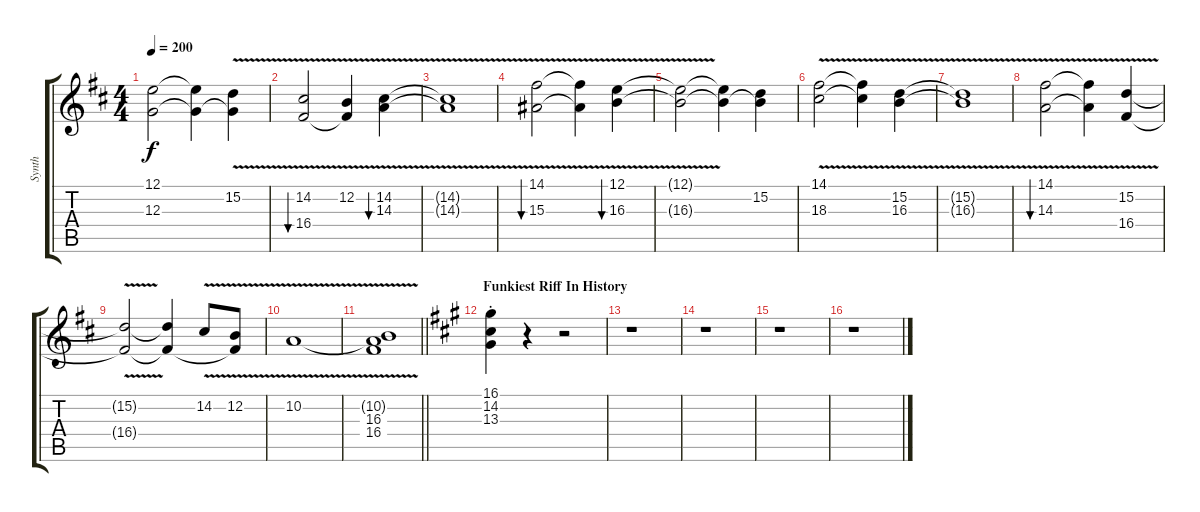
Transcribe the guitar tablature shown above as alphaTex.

\track ("Synth" "Synth") {instrument pad4choir}
\staff {score tabs}
\tuning (E4 B3 G3 D3 A2 E2) {hide}
\ts (4 4)
\tempo 200
\clef g2
\ks bminor
(12.1{t} 12.3{t}).2{dy f} (12.1{t} 12.3{t}).4 (15.2{v} 12.3{t}).4 |
(14.2{v} 16.4{v}).2{bu 480} (12.2{v} 16.4{t}).4 (14.2{v} 14.3{v}).4{bu 240} |
(14.2{t} 14.3{t}).1 |
(14.1{v} 15.3{v}).2{bu 480} (14.1{t} 15.3{t}).4 (12.1{v} 16.3{v}).4{bu 240} |
(12.1{t} 16.3{t}).2 (12.1{t} 16.3{t}).4 (15.2 16.3{t}).4 |
(14.1{v} 18.3{v}).2 (14.1{t} 18.3{t}).4 (15.2{v} 16.3{v}).4 |
(15.2{t} 16.3{t}).1 |
(14.1{v} 14.3{v}).2{bu 480} (14.1{t} 14.3{t}).4 (15.2{v} 16.4{v}).4 |
(15.2{t} 16.4{t}).2 (15.2{t} 16.4{t}).4 14.2{v}.8 (12.2{v} 16.4{t}).8 |
10.2{v}.1 |
\barLineRight lightlight
(10.2{t} 16.3 16.4).1{instrument pad2warm} |
\section ("" "Funkiest Riff In History")
\ks a
(16.1{st} 14.2{st} 13.3{st}).4{volume 16 instrument rockorgan} r.4 r.2 |
r.1 |
r.1 |
r.1 |
r.1
